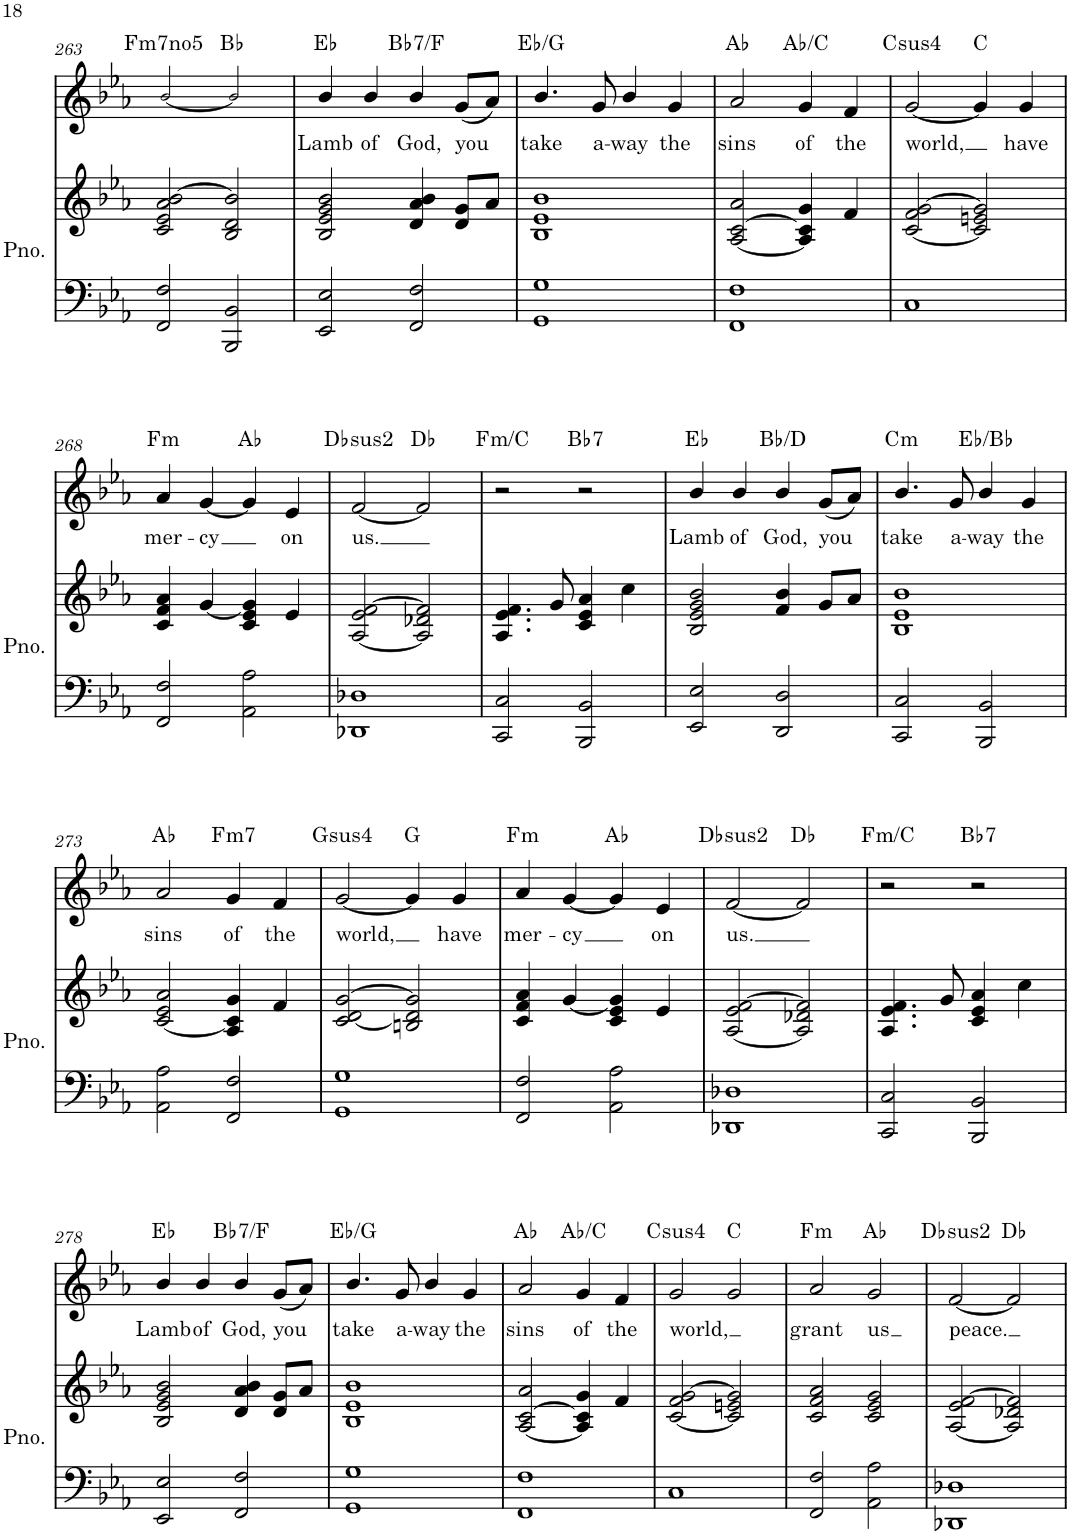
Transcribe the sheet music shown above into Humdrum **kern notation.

**kern	**kern	**kern	**text	**harte
*part2	*part2	*part1	*part1	*part1
*staff3	*staff2	*staff1	*staff1	*
*I"Piano	*	*I"Piano	*	*
*I'Pno.	*	*I'Pno	*	*
!!LO:PB:g=z
*clefF4	*clefG2	*clefG2	*	*
*k[b-e-a-]	*k[b-e-a-]	*k[b-e-a-]	*	*
*M4/4	*M4/4	*M4/4	*	*
=263	=263	=263	=263	=263
!	!	!	!	!LO:H:kt=m7
2FF/ 2F/	2c/ 2e-/ 2a-/ [2b-/	[2b-!/	.	F:min7(*5)
2BBB-/ 2BB-/	2B-/ 2d/ 2b-/]	2b-!/]	.	Bb:maj
=264	=264	=264	=264	=264
!	!	!	!LO:LY:b	!
2EE-/ 2E-/	2B-/ 2e-/ 2g/ 2b-/	4b-/	Lamb	Eb:maj
!	!	!	!LO:LY:b	!
.	.	4b-/	of	.
!	!	!	!LO:LY:b	!LO:H:kt=7
2FF/ 2F/	4d/ 4a-/ 4b-/	4b-/	God,	Bb:7/5
!	!	!	!LO:LY:b	!
.	8d/ 8g/L	(8g/L	you	.
.	8a-/J	8a-/J)	.	.
=265	=265	=265	=265	=265
!	!	!	!LO:LY:b	!
1GG 1G	1B- 1e- 1b-	4.b-/	take	Eb:maj/3
!	!	!	!LO:LY:b	!
.	.	8g/	a-	.
!	!	!	!LO:LY:b	!
.	.	4b-/	-way	.
!	!	!	!LO:LY:b	!
.	.	4g/	the	.
=266	=266	=266	=266	=266
!	!	!	!LO:LY:b	!
1FF 1F	[2A-/ [2c/ 2a-/	2a-/	sins	Ab:maj
!	!	!	!LO:LY:b	!
.	4A-/] 4c/] 4g/	4g/	of	Ab:maj/3
!	!	!	!LO:LY:b	!
.	4f/	4f/	the	.
=267	=267	=267	=267	=267
!	!	!	!LO:LY:b	!LO:H:kt=4
1C	[2c/ 2f/ [2g/	[2g/	world,	C:sus4
.	2c/] 2en/ 2g/]	4g/]	.	C:maj
!	!	!	!LO:LY:b	!
.	.	4g/	have	.
!!LO:LB:g=z
=268	=268	=268	=268	=268
!	!	!	!LO:LY:b	!LO:H:kt=m
2FF/ 2F/	4c/ 4f/ 4a-/	4a-/	mer-	F:min
!	!	!	!LO:LY:b	!
.	[4g/	[4g/	-cy	.
2AA-\ 2A-\	4c/ 4e-/ 4g/]	4g/]	.	Ab:maj
!	!	!	!LO:LY:b	!
.	4e-/	4e-/	on	.
=269	=269	=269	=269	=269
!	!	!	!LO:LY:b	!LO:H:kt=2
1DD-X 1D-X	[2A-/ 2e-/ [2f/	[2f/	us.	Db:(1,2,5)
.	2A-/] 2d-X/ 2f/]	2f/]	.	Db:maj
=270	=270	=270	=270	=270
!	!	!	!	!LO:H:kt=m
2CC/ 2C/	4.A-/ 4.e-/ 4.f/	2r	.	F:min/5
.	8g/	.	.	.
!	!	!	!	!LO:H:kt=7
2BBB-/ 2BB-/	4c/ 4e-/ 4a-/	2r	.	Bb:7
.	4cc\	.	.	.
=271	=271	=271	=271	=271
!	!	!	!LO:LY:b	!
2EE-/ 2E-/	2B-/ 2e-/ 2g/ 2b-/	4b-/	Lamb	Eb:maj
!	!	!	!LO:LY:b	!
.	.	4b-/	of	.
!	!	!	!LO:LY:b	!
2DD/ 2D/	4f/ 4b-/	4b-/	God,	Bb:maj/3
!	!	!	!LO:LY:b	!
.	8g/L	(8g/L	you	.
.	8a-/J	8a-/J)	.	.
=272	=272	=272	=272	=272
!	!	!	!LO:LY:b	!LO:H:kt=m
2CC/ 2C/	1B- 1e- 1b-	4.b-/	take	C:min
!	!	!	!LO:LY:b	!
.	.	8g/	a-	.
!	!	!	!LO:LY:b	!
2BBB-/ 2BB-/	.	4b-/	-way	Eb:maj/5
!	!	!	!LO:LY:b	!
.	.	4g/	the	.
!!LO:LB:g=z
=273	=273	=273	=273	=273
!	!	!	!LO:LY:b	!
2AA-\ 2A-\	[2c/ 2e-/ 2a-/	2a-/	sins	Ab:maj
!	!	!	!LO:LY:b	!LO:H:kt=m7
2FF/ 2F/	4A-/ 4c/] 4g/	4g/	of	F:min7
!	!	!	!LO:LY:b	!
.	4f/	4f/	the	.
=274	=274	=274	=274	=274
!	!	!	!LO:LY:b	!LO:H:kt=4
1GG 1G	2c/ [2d/ [2g/	[2g/	world,	G:sus4
.	2Bn/ 2d/] 2g/]	4g/]	.	G:maj
!	!	!	!LO:LY:b	!
.	.	4g/	have	.
=275	=275	=275	=275	=275
!	!	!	!LO:LY:b	!LO:H:kt=m
2FF/ 2F/	4c/ 4f/ 4a-/	4a-/	mer-	F:min
!	!	!	!LO:LY:b	!
.	[4g/	[4g/	-cy	.
2AA-\ 2A-\	4c/ 4e-/ 4g/]	4g/]	.	Ab:maj
!	!	!	!LO:LY:b	!
.	4e-/	4e-/	on	.
=276	=276	=276	=276	=276
!	!	!	!LO:LY:b	!LO:H:kt=2
1DD-X 1D-X	[2A-/ 2e-/ [2f/	[2f/	us.	Db:(1,2,5)
.	2A-/] 2d-X/ 2f/]	2f/]	.	Db:maj
=277	=277	=277	=277	=277
!	!	!	!	!LO:H:kt=m
2CC/ 2C/	4.A-/ 4.e-/ 4.f/	2r	.	F:min/5
.	8g/	.	.	.
!	!	!	!	!LO:H:kt=7
2BBB-/ 2BB-/	4c/ 4e-/ 4a-/	2r	.	Bb:7
.	4cc\	.	.	.
!!LO:LB:g=z
=278	=278	=278	=278	=278
!	!	!	!LO:LY:b	!
2EE-/ 2E-/	2B-/ 2e-/ 2g/ 2b-/	4b-/	Lamb	Eb:maj
!	!	!	!LO:LY:b	!
.	.	4b-/	of	.
!	!	!	!LO:LY:b	!LO:H:kt=7
2FF/ 2F/	4d/ 4a-/ 4b-/	4b-/	God,	Bb:7/5
!	!	!	!LO:LY:b	!
.	8d/ 8g/L	(8g/L	you	.
.	8a-/J	8a-/J)	.	.
=279	=279	=279	=279	=279
!	!	!	!LO:LY:b	!
1GG 1G	1B- 1e- 1b-	4.b-/	take	Eb:maj/3
!	!	!	!LO:LY:b	!
.	.	8g/	a-	.
!	!	!	!LO:LY:b	!
.	.	4b-/	-way	.
!	!	!	!LO:LY:b	!
.	.	4g/	the	.
=280	=280	=280	=280	=280
!	!	!	!LO:LY:b	!
1FF 1F	[2A-/ [2c/ 2a-/	2a-/	sins	Ab:maj
!	!	!	!LO:LY:b	!
.	4A-/] 4c/] 4g/	4g/	of	Ab:maj/3
!	!	!	!LO:LY:b	!
.	4f/	4f/	the	.
=281	=281	=281	=281	=281
!	!	!	!LO:LY:b	!LO:H:kt=4
1C	[2c/ 2f/ [2g/	2g/	world,	C:sus4
.	2c/] 2en/ 2g/]	2g/	.	C:maj
=282	=282	=282	=282	=282
!	!	!	!LO:LY:b	!LO:H:kt=m
2FF/ 2F/	2c/ 2f/ 2a-/	2a-/	-grant	F:min
!	!	!	!LO:LY:b	!
2AA-\ 2A-\	2c/ 2e-/ 2g/	2g/	us	Ab:maj
=283	=283	=283	=283	=283
!	!	!	!LO:LY:b	!LO:H:kt=2
1DD-X 1D-X	[2A-/ 2e-/ [2f/	[2f/	peace.	Db:(1,2,5)
.	2A-/] 2d-X/ 2f/]	2f/]	.	Db:maj
=	=	=	=	=
*-	*-	*-	*-	*-
